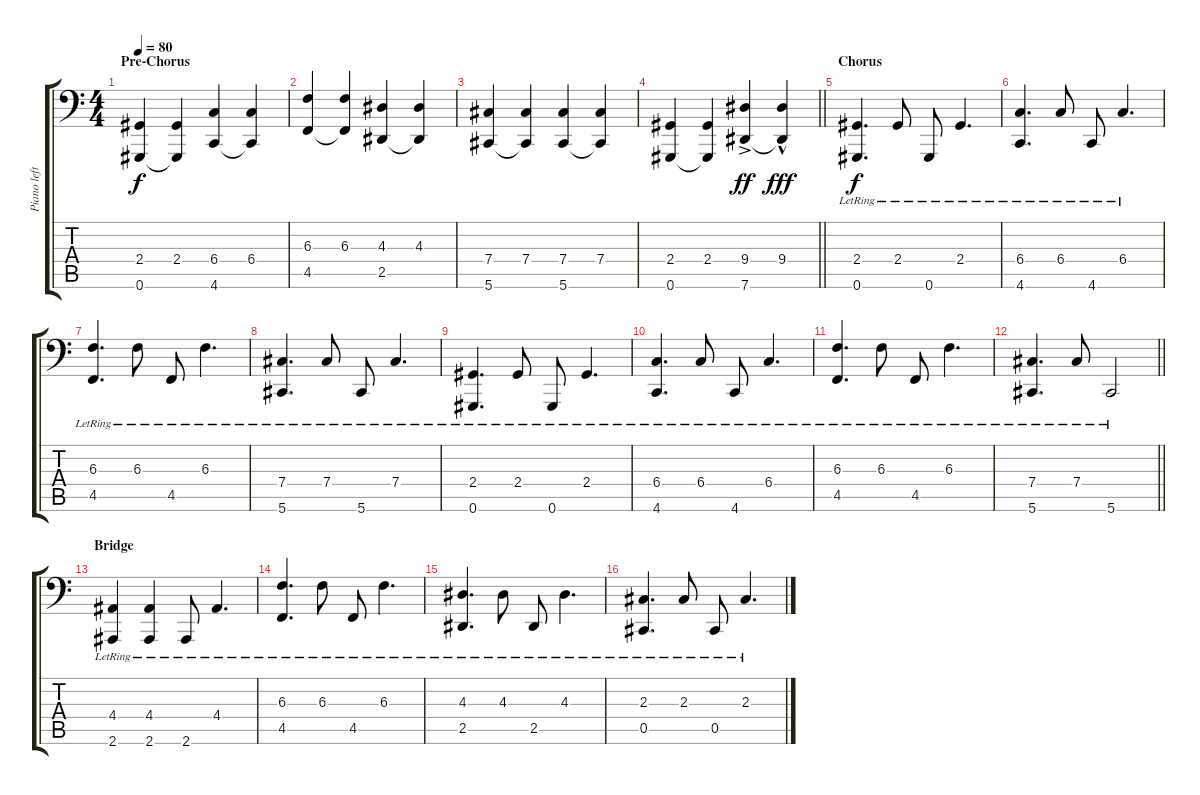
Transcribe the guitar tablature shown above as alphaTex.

\track ("Piano left" "Piano left") {instrument acousticgrandpiano}
\staff {score tabs}
\tuning (Ab3 Eb3 B2 Gb2 Db2 Ab1) {hide}
\ts (4 4)
\section ("" "Pre-Chorus")
\tempo 80
\clef f4
\ks c
(2.4 0.6).4{dy f} (2.4 0.6{t}).4 (6.4 4.6).4 (6.4 4.6{t}).4 |
(6.3 4.5).4 (6.3 4.5{t}).4 (4.3 2.5).4 (4.3 2.5{t}).4 |
(7.4 5.6).4 (7.4 5.6{t}).4 (7.4 5.6).4 (7.4 5.6{t}).4 |
\barLineRight lightlight
(2.4 0.6).4 (2.4 0.6{t}).4 (9.4{ac} 7.6{ac}).4{dy ff} (9.4{hac} 7.6{t}).4{dy fff} |
\section ("" "Chorus")
(2.4{lr} 0.6{lr}).4{d dy f} 2.4{lr}.8 0.6{lr}.8 2.4{lr}.4{d} |
(6.4{lr} 4.6{lr}).4{d} 6.4{lr}.8 4.6{lr}.8 6.4{lr}.4{d} |
(6.3{lr} 4.5{lr}).4{d} 6.3{lr}.8 4.5{lr}.8 6.3{lr}.4{d} |
(7.4{lr} 5.6{lr}).4{d} 7.4{lr}.8 5.6{lr}.8 7.4{lr}.4{d} |
(2.4{lr} 0.6{lr}).4{d} 2.4{lr}.8 0.6{lr}.8 2.4{lr}.4{d} |
(6.4{lr} 4.6{lr}).4{d} 6.4{lr}.8 4.6{lr}.8 6.4{lr}.4{d} |
(6.3{lr} 4.5{lr}).4{d} 6.3{lr}.8 4.5{lr}.8 6.3{lr}.4{d} |
\barLineRight lightlight
(7.4{lr} 5.6{lr}).4{d} 7.4{lr}.8 5.6{lr}.2 |
\section ("" "Bridge")
(4.4{lr} 2.6{lr}).4 (4.4{lr} 2.6).4 2.6{lr}.8 4.4{lr}.4{d} |
(6.3{lr} 4.5{lr}).4{d} 6.3{lr}.8 4.5{lr}.8 6.3{lr}.4{d} |
(4.3{lr} 2.5{lr}).4{d} 4.3{lr}.8 2.5{lr}.8 4.3{lr}.4{d} |
(2.3{lr} 0.5{lr}).4{d} 2.3{lr}.8 0.5{lr}.8 2.3{lr}.4{d}
